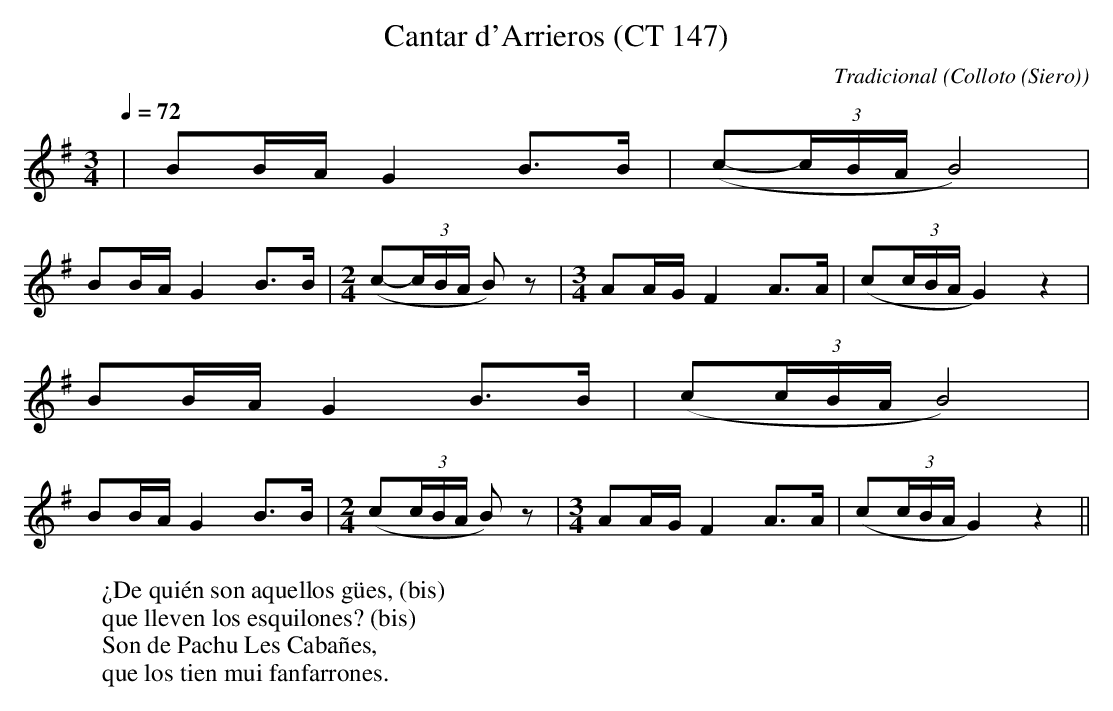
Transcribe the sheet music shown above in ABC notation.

X:1
T:Cantar d'Arrieros (CT 147)
C:Tradicional
O:Colloto (Siero)
M:3/4
L:1/8
Q:1/4=72
K:G
|BB/A/ G2 B>B|(c-(3c/B/A/ B4)|
BB/A/ G2 B>B|[M:2/4](c-(3c/B/A/ B)z|[M:3/4]AA/G/ F2 A>A|(c(3c/B/A/ G2) z2|
BB/A/ G2 B>B|(c(3c/B/A/ B4)|
BB/A/ G2 B>B|[M:2/4](c(3c/B/A/ B)z|[M:3/4]AA/G/ F2 A>A|(c(3c/B/A/ G2) z2||
W:¿De quién son aquellos gües, (bis)
W:que lleven los esquilones? (bis)
W:Son de Pachu Les Cabañes,
W:que los tien mui fanfarrones.
W:
